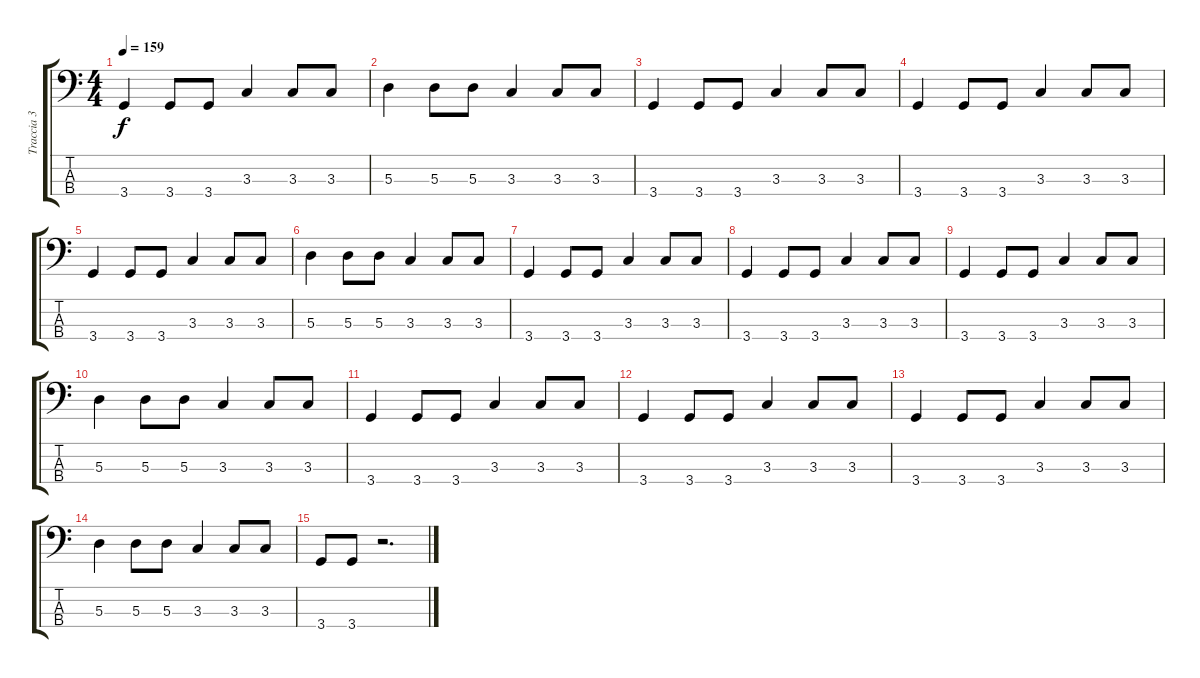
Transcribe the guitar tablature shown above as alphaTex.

\track ("Traccia 3" "Traccia 3") {instrument electricbasspick}
\staff {score tabs}
\tuning (G2 D2 A1 E1) {hide}
\ts (4 4)
\tempo 159
\clef f4
\ks c
3.4.4{dy f} 3.4.8 3.4.8 3.3.4 3.3.8 3.3.8 |
5.3.4 5.3.8 5.3.8 3.3.4 3.3.8 3.3.8 |
3.4.4 3.4.8 3.4.8 3.3.4 3.3.8 3.3.8 |
3.4.4 3.4.8 3.4.8 3.3.4 3.3.8 3.3.8 |
3.4.4 3.4.8 3.4.8 3.3.4 3.3.8 3.3.8 |
5.3.4 5.3.8 5.3.8 3.3.4 3.3.8 3.3.8 |
3.4.4 3.4.8 3.4.8 3.3.4 3.3.8 3.3.8 |
3.4.4 3.4.8 3.4.8 3.3.4 3.3.8 3.3.8 |
3.4.4 3.4.8 3.4.8 3.3.4 3.3.8 3.3.8 |
5.3.4 5.3.8 5.3.8 3.3.4 3.3.8 3.3.8 |
3.4.4 3.4.8 3.4.8 3.3.4 3.3.8 3.3.8 |
3.4.4 3.4.8 3.4.8 3.3.4 3.3.8 3.3.8 |
3.4.4 3.4.8 3.4.8 3.3.4 3.3.8 3.3.8 |
5.3.4 5.3.8 5.3.8 3.3.4 3.3.8 3.3.8 |
3.4.8 3.4.8 r.2{d}
